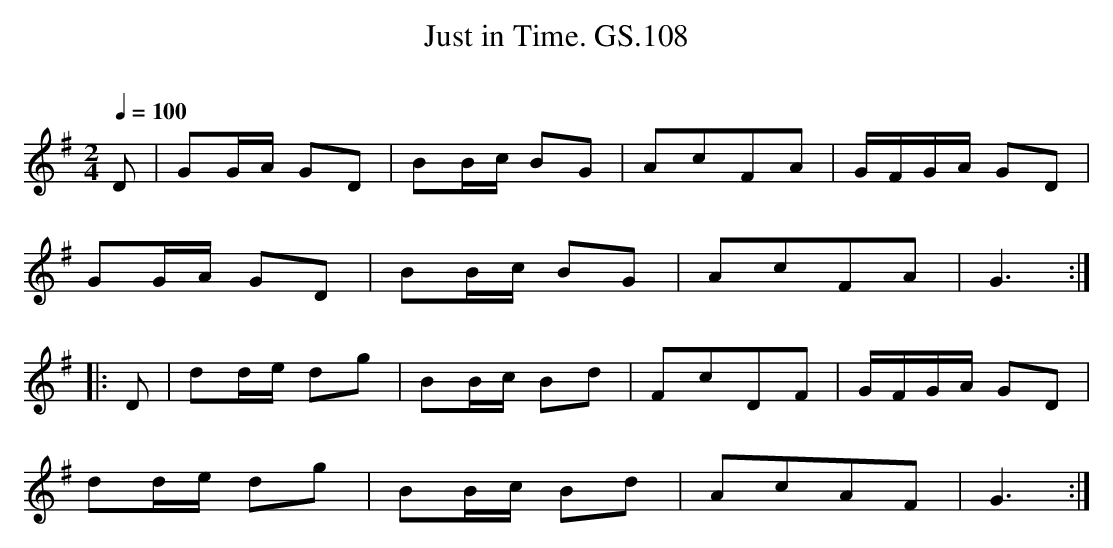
X:1
T:Just in Time. GS.108
M:2/4
L:1/8
Q:1/4=100
O:
K:G major
D | GG/A/ GD | BB/c/ BG |  AcFA | G/F/G/A/ GD |
GG/A/ GD | BB/c/ BG | AcFA | G3 :|
|: D | dd/e/ dg | BB/c/ Bd | FcDF | G/F/G/A/ GD|
dd/e/ dg | BB/c/ Bd | AcAF | G3 :|
